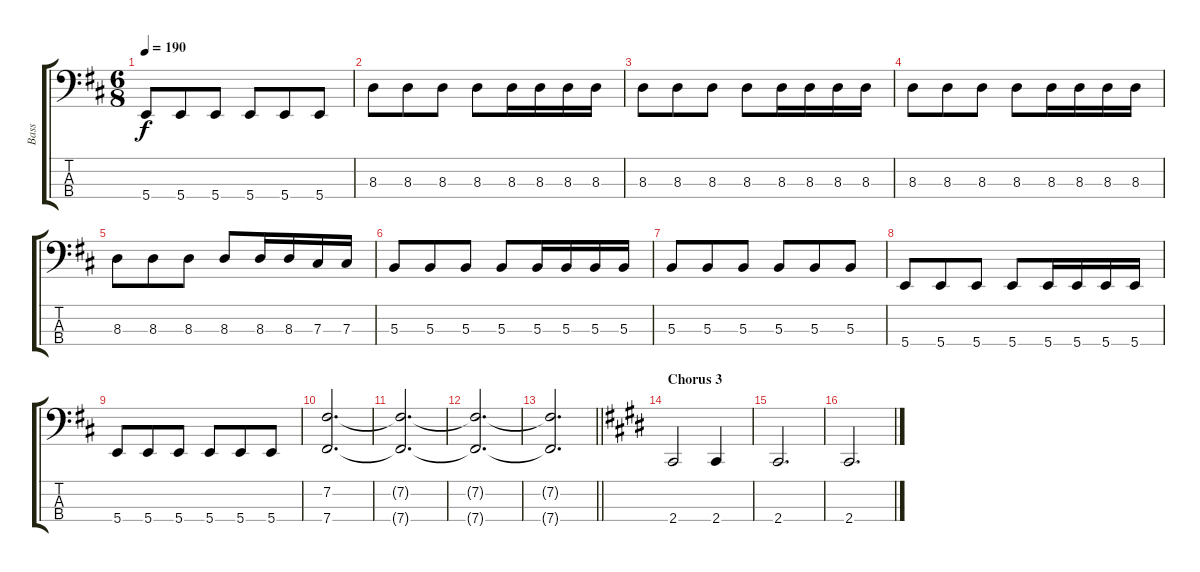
\track ("Bass" "Bass") {instrument electricbasspick}
\staff {score tabs}
\tuning (E2 B1 Gb1 B0) {hide}
\ts (6 8)
\tempo 190
\clef f4
\ks bminor
5.4.8{dy f} 5.4.8 5.4.8 5.4.8 5.4.8 5.4.8 |
8.3.8 8.3.8 8.3.8 8.3.8 8.3.16 8.3.16 8.3.16 8.3.16 |
8.3.8 8.3.8 8.3.8 8.3.8 8.3.16 8.3.16 8.3.16 8.3.16 |
8.3.8 8.3.8 8.3.8 8.3.8 8.3.16 8.3.16 8.3.16 8.3.16 |
8.3.8 8.3.8 8.3.8 8.3.8 8.3.16 8.3.16 7.3.16 7.3.16 |
5.3.8 5.3.8 5.3.8 5.3.8 5.3.16 5.3.16 5.3.16 5.3.16 |
5.3.8 5.3.8 5.3.8 5.3.8 5.3.8 5.3.8 |
5.4.8 5.4.8 5.4.8 5.4.8 5.4.16 5.4.16 5.4.16 5.4.16 |
5.4.8 5.4.8 5.4.8 5.4.8 5.4.8 5.4.8 |
(7.2 7.4).2{d} |
(7.2{t} 7.4{t}).2{d} |
(7.2{t} 7.4{t}).2{d} |
\barLineRight lightlight
(7.2{t} 7.4{t}).2{d} |
\section ("" "Chorus 3")
\ks c#minor
2.4.2 2.4.4 |
2.4.2{d} |
2.4.2{d}
